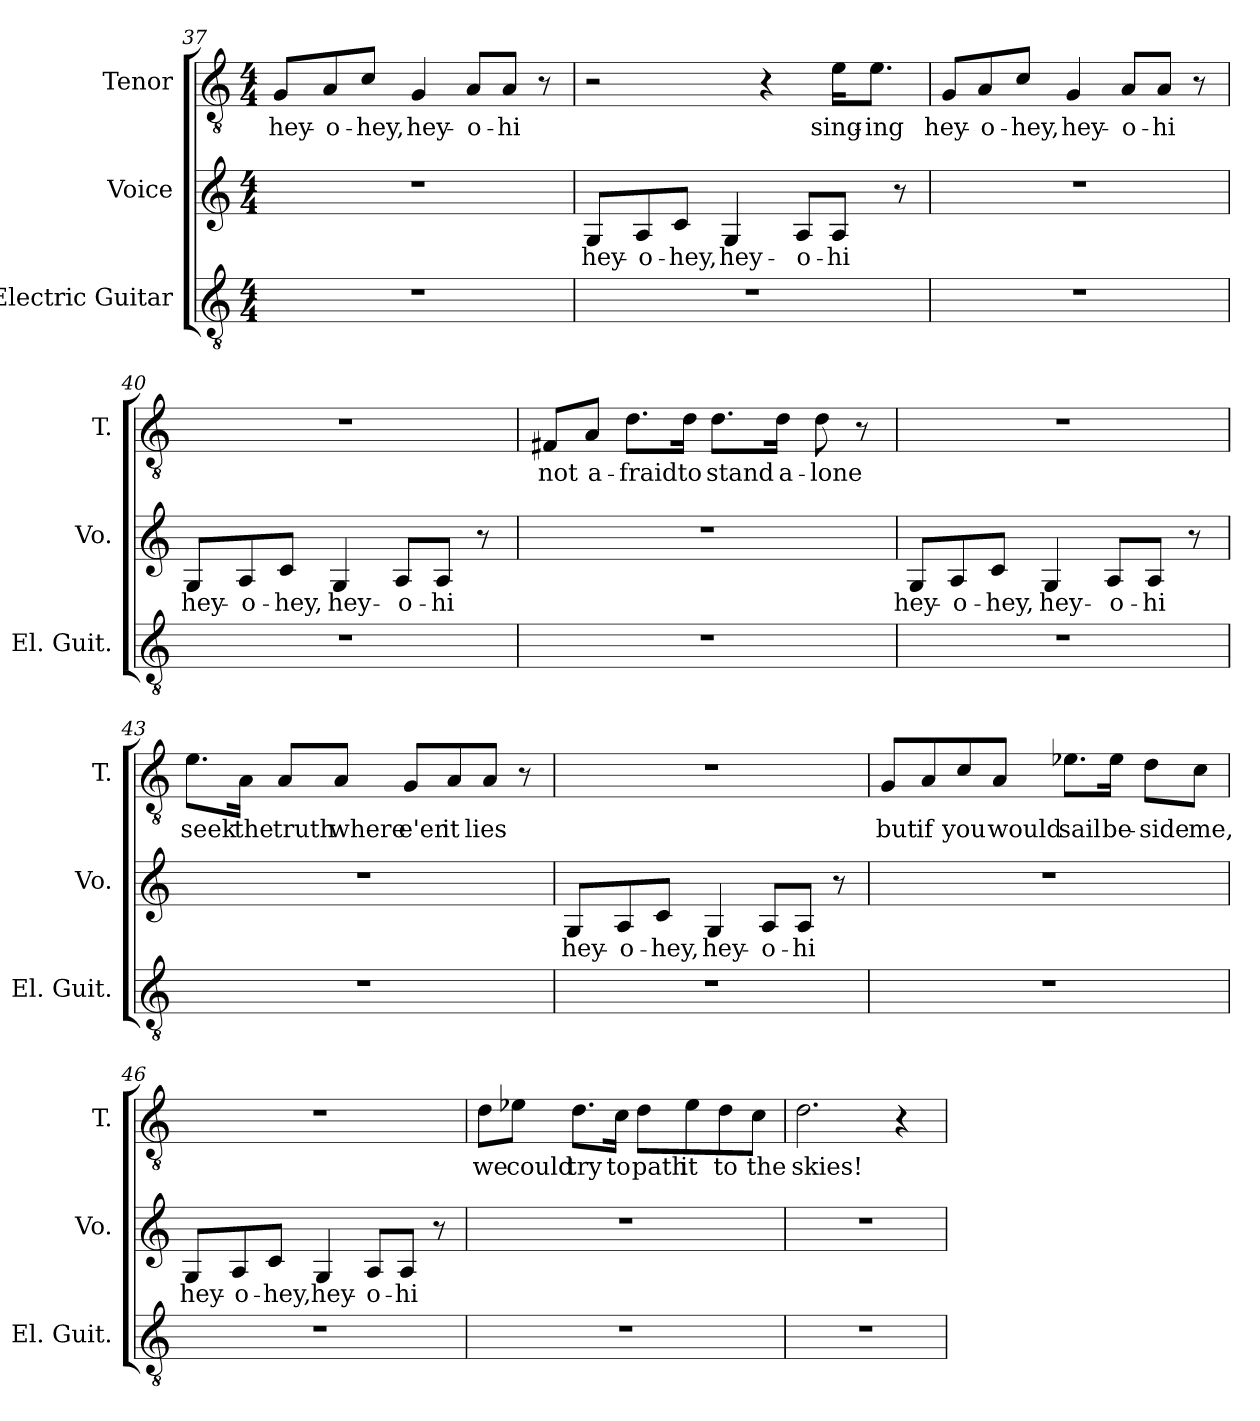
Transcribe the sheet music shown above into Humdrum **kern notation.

**kern	**kern	**text	**kern	**text
*part3	*part2	*part2	*part1	*part1
*staff3	*staff2	*staff2	*staff1	*staff1
*I"Electric Guitar	*I"Voice	*	*I"Tenor	*
*I'El. Guit.	*I'Vo.	*	*I'T.	*
!!LO:LB:g=z
*clefGv2	*clefG2	*	*clefGv2	*
*k[]	*k[]	*	*k[]	*
*M4/4	*M4/4	*	*M4/4	*
=37	=37	=37	=37	=37
!	!	!	!	!LO:LY:b
1r	1r	.	8G/L	hey-
!	!	!	!	!LO:LY:b
.	.	.	8A/	-o-
!	!	!	!	!LO:LY:b
.	.	.	8c/J	-hey,
!	!	!	!	!LO:LY:b
.	.	.	4G/	hey-
!	!	!	!	!LO:LY:b
.	.	.	8A/L	-o-
!	!	!	!	!LO:LY:b
.	.	.	8A/J	-hi
.	.	.	8r	.
=38	=38	=38	=38	=38
!	!	!LO:LY:b	!	!
1r	8G/L	hey-	2r	.
!	!	!LO:LY:b	!	!
.	8A/	-o-	.	.
!	!	!LO:LY:b	!	!
.	8c/J	-hey,	.	.
!	!	!LO:LY:b	!	!
.	4G/	hey-	.	.
.	.	.	4r	.
!	!	!LO:LY:b	!	!
.	8A/L	-o-	.	.
!	!	!LO:LY:b	!	!LO:LY:b
.	8A/J	-hi	16e\KL	sing-
!	!	!	!	!LO:LY:b
.	.	.	8.e\J	-ing
.	8r	.	.	.
=39	=39	=39	=39	=39
!	!	!	!	!LO:LY:b
1r	1r	.	8G/L	hey-
!	!	!	!	!LO:LY:b
.	.	.	8A/	-o-
!	!	!	!	!LO:LY:b
.	.	.	8c/J	-hey,
!	!	!	!	!LO:LY:b
.	.	.	4G/	hey-
!	!	!	!	!LO:LY:b
.	.	.	8A/L	-o-
!	!	!	!	!LO:LY:b
.	.	.	8A/J	-hi
.	.	.	8r	.
!!LO:LB:g=z
=40	=40	=40	=40	=40
!	!	!LO:LY:b	!	!
1r	8G/L	hey-	1r	.
!	!	!LO:LY:b	!	!
.	8A/	-o-	.	.
!	!	!LO:LY:b	!	!
.	8c/J	-hey,	.	.
!	!	!LO:LY:b	!	!
.	4G/	hey-	.	.
!	!	!LO:LY:b	!	!
.	8A/L	-o-	.	.
!	!	!LO:LY:b	!	!
.	8A/J	-hi	.	.
.	8r	.	.	.
=41	=41	=41	=41	=41
!	!	!	!	!LO:LY:b
1r	1r	.	8F#X/L	not
!	!	!	!	!LO:LY:b
.	.	.	8A/J	a-
!	!	!	!	!LO:LY:b
.	.	.	8.d\L	-fraid
!	!	!	!	!LO:LY:b
.	.	.	16d\Jk	to
!	!	!	!	!LO:LY:b
.	.	.	8.d\L	stand
!	!	!	!	!LO:LY:b
.	.	.	16d\Jk	a-
!	!	!	!	!LO:LY:b
.	.	.	8d\	-lone
.	.	.	8r	.
=42	=42	=42	=42	=42
!	!	!LO:LY:b	!	!
1r	8G/L	hey-	1r	.
!	!	!LO:LY:b	!	!
.	8A/	-o-	.	.
!	!	!LO:LY:b	!	!
.	8c/J	-hey,	.	.
!	!	!LO:LY:b	!	!
.	4G/	hey-	.	.
!	!	!LO:LY:b	!	!
.	8A/L	-o-	.	.
!	!	!LO:LY:b	!	!
.	8A/J	-hi	.	.
.	8r	.	.	.
!!LO:LB:g=z
=43	=43	=43	=43	=43
!	!	!	!	!LO:LY:b
1r	1r	.	8.e\L	seek
!	!	!	!	!LO:LY:b
.	.	.	16A\Jk	the
!	!	!	!	!LO:LY:b
.	.	.	8A/L	truth
!	!	!	!	!LO:LY:b
.	.	.	8A/J	where
!	!	!	!	!LO:LY:b
.	.	.	8G/L	e'er
!	!	!	!	!LO:LY:b
.	.	.	8A/	it
!	!	!	!	!LO:LY:b
.	.	.	8A/J	lies
.	.	.	8r	.
=44	=44	=44	=44	=44
!	!	!LO:LY:b	!	!
1r	8G/L	hey-	1r	.
!	!	!LO:LY:b	!	!
.	8A/	-o-	.	.
!	!	!LO:LY:b	!	!
.	8c/J	-hey,	.	.
!	!	!LO:LY:b	!	!
.	4G/	hey-	.	.
!	!	!LO:LY:b	!	!
.	8A/L	-o-	.	.
!	!	!LO:LY:b	!	!
.	8A/J	-hi	.	.
.	8r	.	.	.
=45	=45	=45	=45	=45
!	!	!	!	!LO:LY:b
1r	1r	.	8G/L	but
!	!	!	!	!LO:LY:b
.	.	.	8A/	if
!	!	!	!	!LO:LY:b
.	.	.	8c/	you
!	!	!	!	!LO:LY:b
.	.	.	8A/J	would
!	!	!	!	!LO:LY:b
.	.	.	8.e-X\L	sail
!	!	!	!	!LO:LY:b
.	.	.	16e-\Jk	be-
!	!	!	!	!LO:LY:b
.	.	.	8d\L	-side
!	!	!	!	!LO:LY:b
.	.	.	8c\J	me,
!!LO:PB:g=z
=46	=46	=46	=46	=46
!	!	!LO:LY:b	!	!
1r	8G/L	hey-	1r	.
!	!	!LO:LY:b	!	!
.	8A/	-o-	.	.
!	!	!LO:LY:b	!	!
.	8c/J	-hey,	.	.
!	!	!LO:LY:b	!	!
.	4G/	hey-	.	.
!	!	!LO:LY:b	!	!
.	8A/L	-o-	.	.
!	!	!LO:LY:b	!	!
.	8A/J	-hi	.	.
.	8r	.	.	.
=47	=47	=47	=47	=47
!	!	!	!	!LO:LY:b
1r	1r	.	8d\L	we
!	!	!	!	!LO:LY:b
.	.	.	8e-X\J	could
!	!	!	!	!LO:LY:b
.	.	.	8.d\L	try
!	!	!	!	!LO:LY:b
.	.	.	16c\Jk	to
!	!	!	!	!LO:LY:b
.	.	.	8d\L	path
!	!	!	!	!LO:LY:b
.	.	.	8e-\	it
!	!	!	!	!LO:LY:b
.	.	.	8d\	to
!	!	!	!	!LO:LY:b
.	.	.	8c\J	the
=48	=48	=48	=48	=48
!	!	!	!	!LO:LY:b
1r	1r	.	2.d\	skies!
.	.	.	4r	.
=	=	=	=	=
*-	*-	*-	*-	*-
